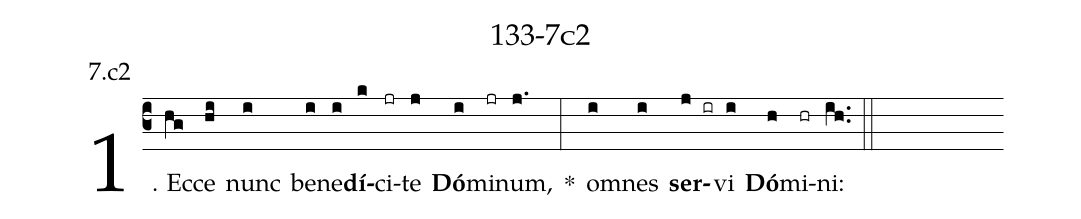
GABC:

name: 133-7c2;
annotation: 7.c2;
%%
(c3)1. Ec(hg)ce(hi) nunc(i) be(i)ne(i)<b>dí</b>(k)ci(jr)te(j) <b>Dó</b>(i)mi(jr)num,(j.) *(:) om(i)nes(i) <b>ser</b>(j ir)vi(i) <b>Dó</b>(h)mi(hr)ni:(ih..) (::)
